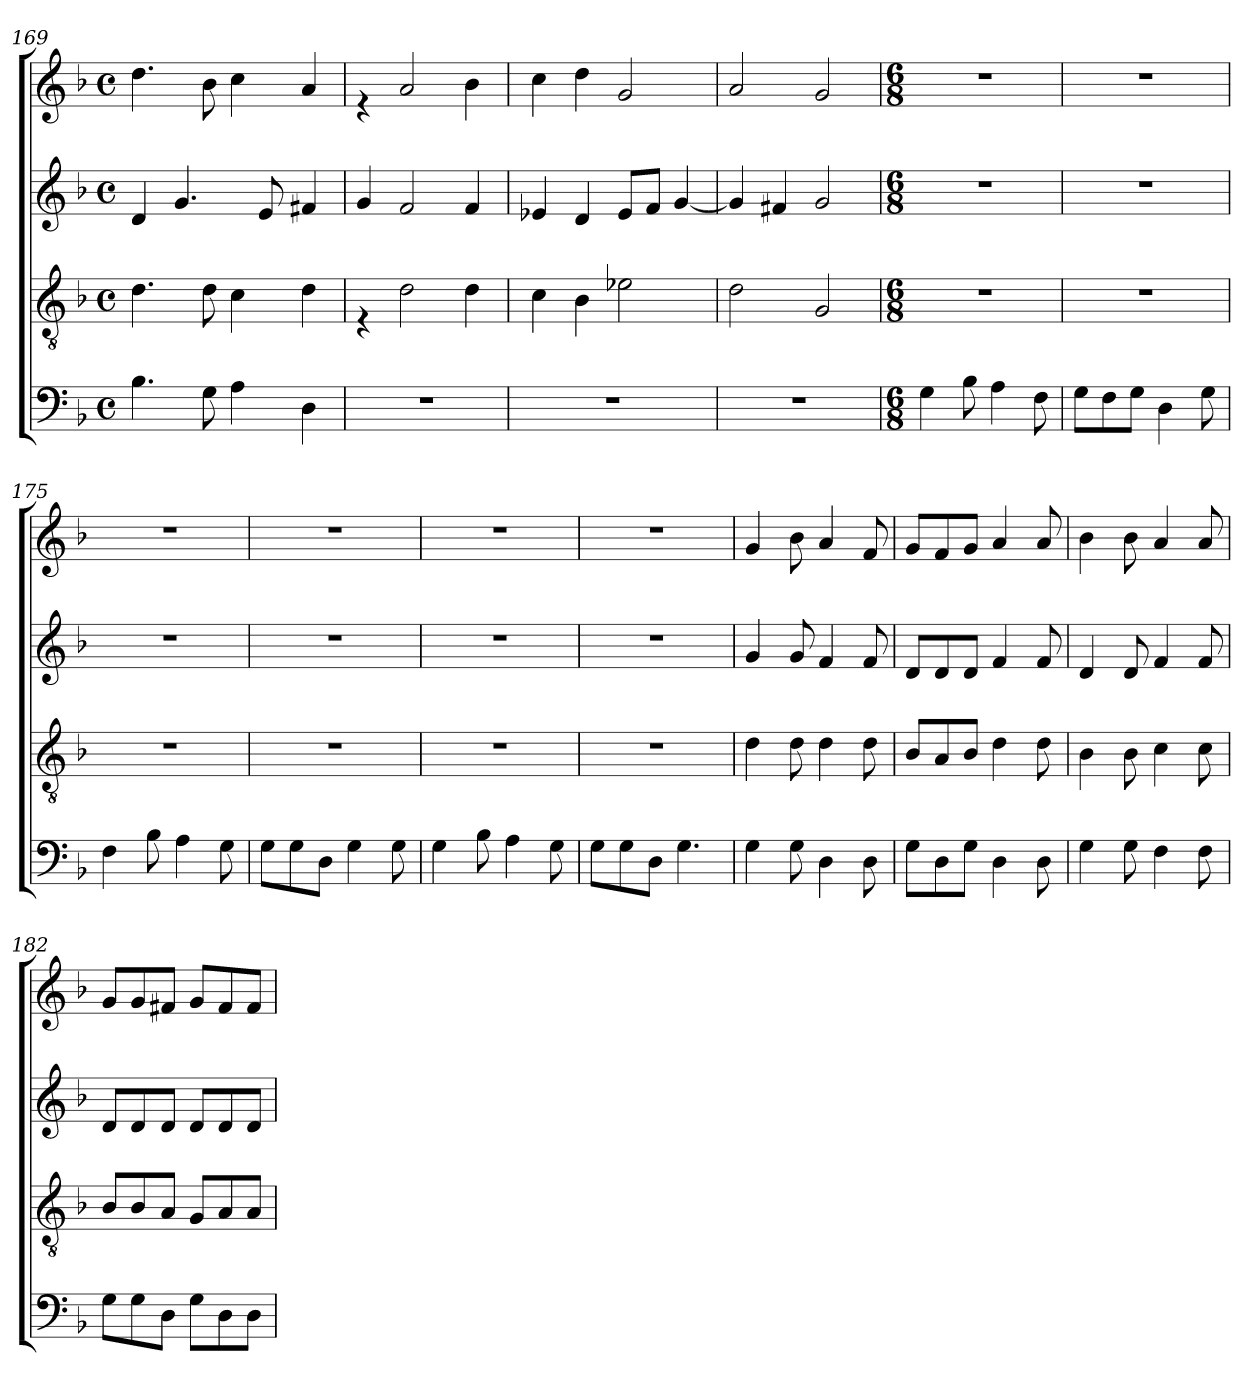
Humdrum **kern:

**kern	**kern	**kern	**kern
*part4	*part3	*part2	*part1
*staff4	*staff3	*staff2	*staff1
*clefF4	*clefGv2	*clefG2	*clefG2
*k[b-]	*k[b-]	*k[b-]	*k[b-]
*F:	*F:	*F:	*F:
*M4/4	*M4/4	*M4/4	*M4/4
*met(c)	*met(c)	*met(c)	*met(c)
=169	=169	=169	=169
4.B-\	4.d\	4d/	4.dd\
.	.	4.g/	.
8G\	8d\	.	8b-\
4A\	4c\	.	4cc\
.	.	8e/	.
4D\	4d\	4f#X/	4a/
=170	=170	=170	=170
1r	4rE	4g/	4re
.	2d\	2f/	2a/
.	4d\	4f/	4b-\
!!LO:LB:g=z
=171	=171	=171	=171
1r	4c\	4e-X/	4cc\
.	4B-\	4d/	4dd\
.	2e-X\	8e-/L	2g/
.	.	8f/J	.
.	.	[<4g/	.
!!LO:LB:g=z
=172	=172	=172	=172
1r	2d\	4g/]	2a/
.	.	4f#X/	.
.	2G/	2g/	2g/
=173	=173	=173	=173
*M6/8	*M6/8	*M6/8	*M6/8
4G\	2.r	2.r	2.r
8B-\	.	.	.
4A\	.	.	.
8F\	.	.	.
=174	=174	=174	=174
8G\L	2.r	2.r	2.r
8F\	.	.	.
8G\J	.	.	.
4D\	.	.	.
8G\	.	.	.
=175	=175	=175	=175
4F\	2.r	2.r	2.r
8B-\	.	.	.
4A\	.	.	.
8G\	.	.	.
=176	=176	=176	=176
8G\L	2.r	2.r	2.r
8G\	.	.	.
8D\J	.	.	.
4G\	.	.	.
8G\	.	.	.
=177	=177	=177	=177
4G\	2.r	2.r	2.r
8B-\	.	.	.
4A\	.	.	.
8G\	.	.	.
!!LO:PB:g=z
=178	=178	=178	=178
8G\L	2.r	2.r	2.r
8G\	.	.	.
8D\J	.	.	.
4.G\	.	.	.
=179	=179	=179	=179
4G\	4d\	4g/	4g/
8G\	8d\	8g/	8b-\
4D\	4d\	4f/	4a/
8D\	8d\	8f/	8f/
=180	=180	=180	=180
8G\L	8B-/L	8d/L	8g/L
8D\	8A/	8d/	8f/
8G\J	8B-/J	8d/J	8g/J
4D\	4d\	4f/	4a/
8D\	8d\	8f/	8a/
=181	=181	=181	=181
4G\	4B-\	4d/	4b-\
8G\	8B-\	8d/	8b-\
4F\	4c\	4f/	4a/
8F\	8c\	8f/	8a/
=182	=182	=182	=182
8G\L	8B-/L	8d/L	8g/L
8G\	8B-/	8d/	8g/
8D\J	8A/J	8d/J	8f#X/J
8G\L	8G/L	8d/L	8g/L
8D\	8A/	8d/	8f#/
8D\J	8A/J	8d/J	8f#/J
=	=	=	=
*-	*-	*-	*-
